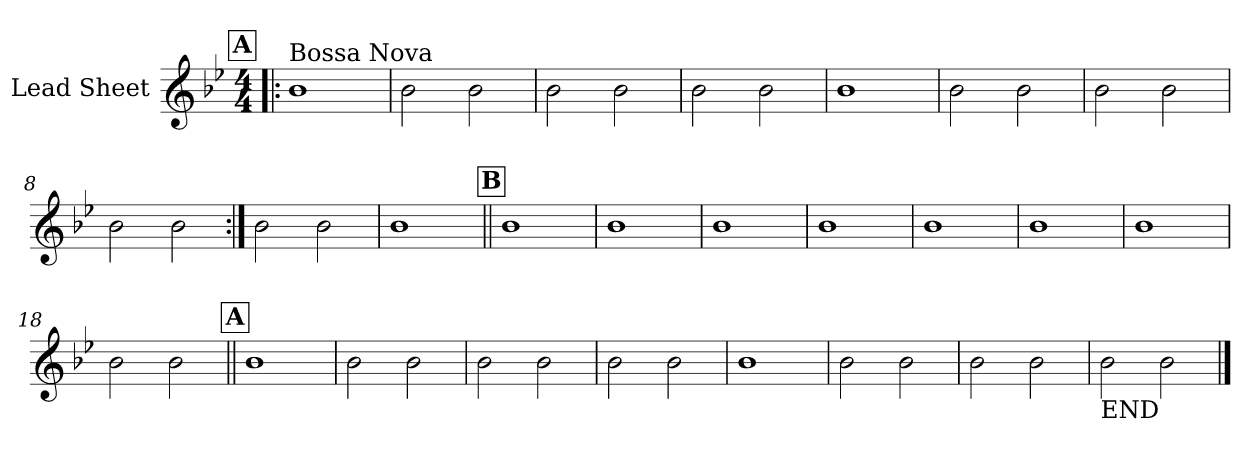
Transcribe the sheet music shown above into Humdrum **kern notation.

**kern
*part1
*staff1
*I"Lead Sheet
*clefG2
*k[b-e-]
*B-:
*M4/4
!!LO:REH:place=s1:a:fs=14:t=A
=1!|:
!LO:TX:a:t=Bossa Nova
1b-
=2
2b-\
2b-\
=3
2b-\
2b-\
=4
2b-\
2b-\
!!LO:LB:g=z
=5
1b-
=6
2b-\
2b-\
=7
2b-\
2b-\
=8
2b-\
2b-\
!!LO:LB:g=z
=9:|!
2b-\
2b-\
=10
1b-
!!LO:LB:g=z
!!LO:REH:place=s1:a:fs=14:t=B
=11||
1b-
=12
1b-
=13
1b-
=14
1b-
!!LO:LB:g=z
=15
1b-
=16
1b-
=17
1b-
=18
2b-\
2b-\
!!LO:LB:g=z
!!LO:REH:place=s1:a:fs=14:t=A
=19||
1b-
=20
2b-\
2b-\
=21
2b-\
2b-\
=22
2b-\
2b-\
!!LO:LB:g=z
=23
1b-
=24
2b-\
2b-\
=25
2b-\
2b-\
=26
!LO:TX:b:t=END
2b-\
2b-\
==
*-
